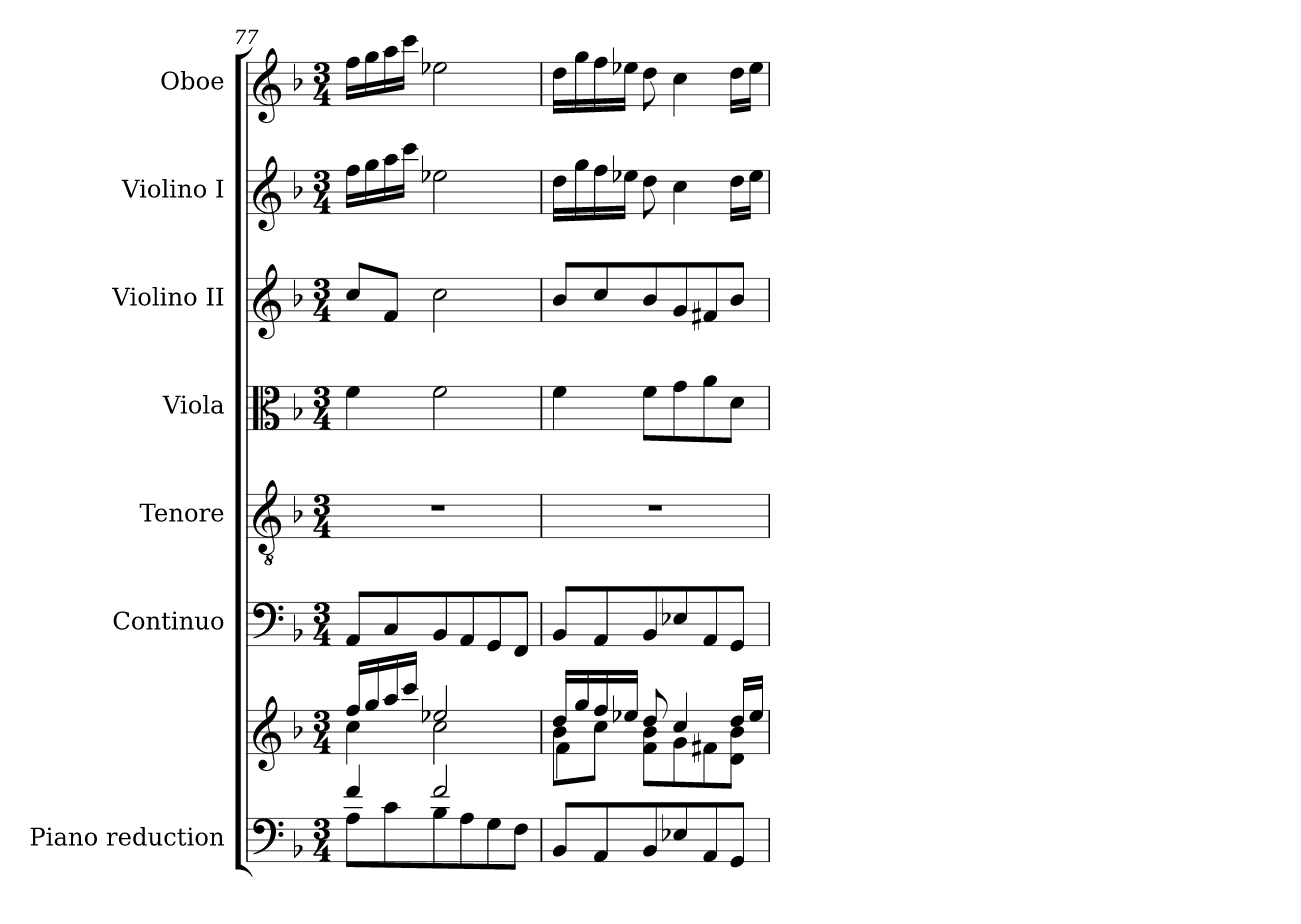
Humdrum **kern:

**kern	**kern	**kern	**kern	**kern	**kern	**kern	**kern
*part7	*part7	*part6	*part5	*part4	*part3	*part2	*part1
*staff8	*staff7	*staff6	*staff5	*staff4	*staff3	*staff2	*staff1
*I"Piano reduction	*	*I"Continuo	*I"Tenore	*I"Viola	*I"Violino II	*I"Violino I	*I"Oboe
*I'Pno	*	*	*	*I'Vla	*I'Vln	*I'Vln	*I'Ob
*clefF4	*clefG2	*clefF4	*clefGv2	*clefC3	*clefG2	*clefG2	*clefG2
*k[b-]	*k[b-]	*k[b-]	*k[b-]	*k[b-]	*k[b-]	*k[b-]	*k[b-]
*M3/4	*M3/4	*M3/4	*M3/4	*M3/4	*M3/4	*M3/4	*M3/4
=77	=77	=77	=77	=77	=77	=77	=77
*^	*^	*	*	*	*	*	*
4f/	8A\L	16ff/LL	4cc\	8AA/L	2.r	4f\	8cc/L	16ff\LL	16ff\LL
.	.	16gg/	.	.	.	.	.	16gg\	16gg\
.	8c\	16aa/	.	8C/	.	.	8f/J	16aa\	16aa\
.	.	16ccc/JJ	.	.	.	.	.	16ccc\JJ	16ccc\JJ
2f/	8B-\	2ee-X/	2cc\	8BB-/	.	2f\	2cc\	2ee-X\	2ee-X\
.	8A\	.	.	8AA/	.	.	.	.	.
.	8G\	.	.	8GG/	.	.	.	.	.
.	8F\J	.	.	8FF/J	.	.	.	.	.
*v	*v	*	*	*	*	*	*	*	*
=78	=78	=78	=78	=78	=78	=78	=78	=78
*	*	*^	*	*	*	*	*	*
8BB-/L	16dd/LL	8b-\L	4f\	8BB-/L	2.r	4f\	8b-/L	16dd\LL	16dd\LL
.	16gg/	.	.	.	.	.	.	16gg\	16gg\
8AA/	16ff/	8cc\J	.	8AA/	.	.	8cc/	16ff\	16ff\
.	16ee-X/JJ	.	.	.	.	.	.	16ee-X\JJ	16ee-X\JJ
8BB-/	8dd/	8f\ 8b-\L	2ryy	8BB-/	.	8f\L	8b-/	8dd\	8dd\
8E-X/	4cc/	8g\	.	8E-X/	.	8g\	8g/	4cc\	4cc\
8AA/	.	8f#X\	.	8AA/	.	8a\	8f#X/	.	.
8GG/J	16dd/LL	8d\ 8b-\J	.	8GG/J	.	8d\J	8b-/J	16dd\LL	16dd\LL
.	16ee-/JJ	.	.	.	.	.	.	16ee-\JJ	16ee-\JJ
*	*v	*v	*v	*	*	*	*	*	*
=	=	=	=	=	=	=	=
*-	*-	*-	*-	*-	*-	*-	*-
